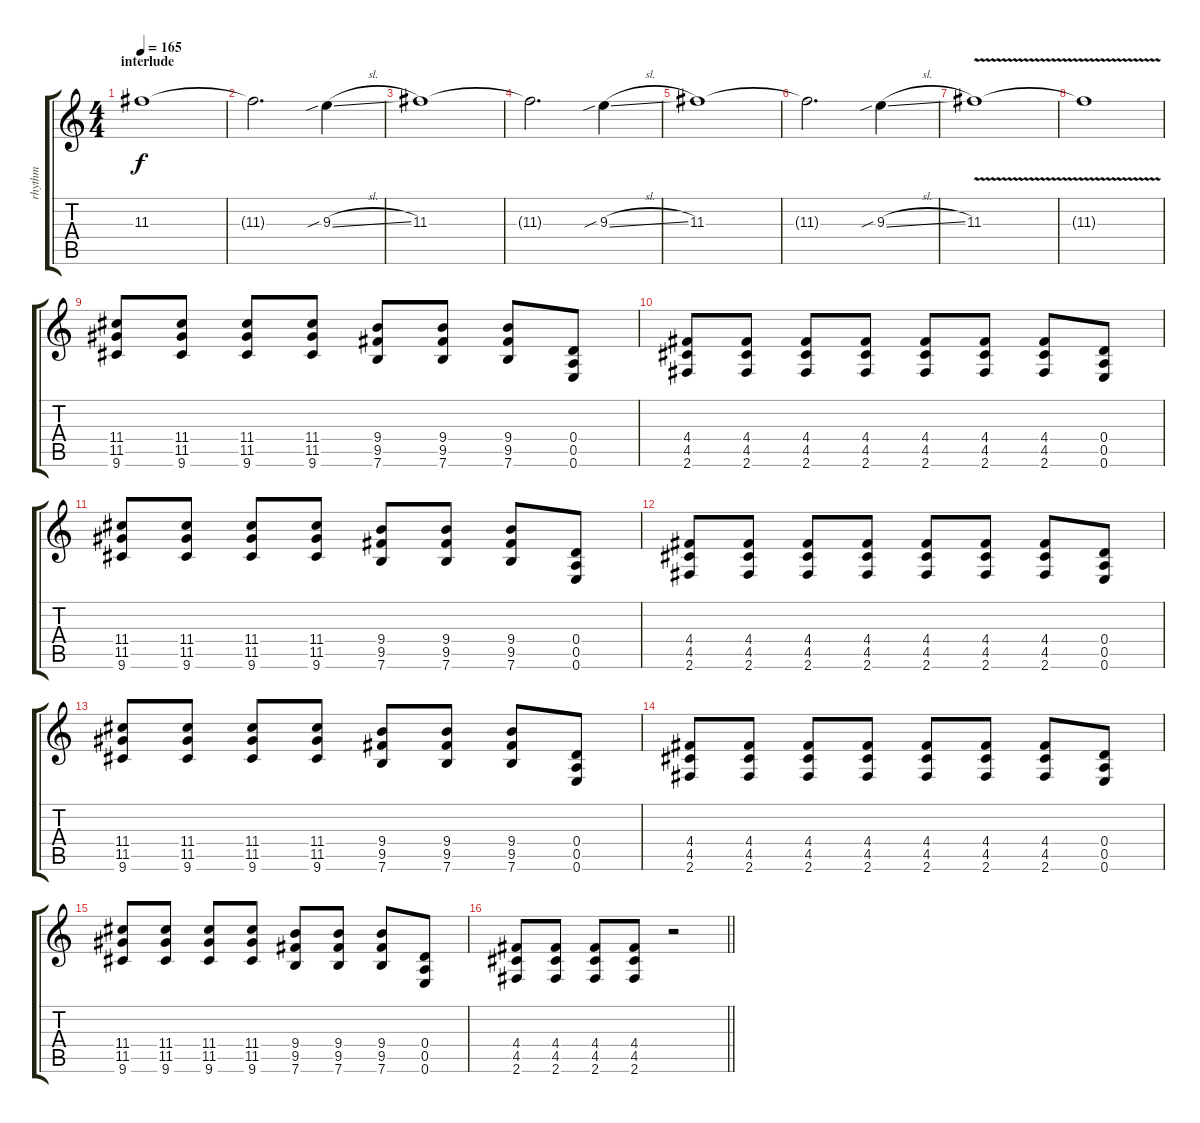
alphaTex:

\track ("rhythm" "rhythm") {instrument overdrivenguitar}
\staff {score tabs}
\tuning (E4 B3 G3 D3 A2 E2) {hide}
\ts (4 4)
\section ("" "interlude")
\tempo 165
\clef g2
\ks c
11.3.1{dy f} |
11.3{t}.2{d} 9.3{sib sl}.4 |
11.3.1 |
11.3{t}.2{d} 9.3{sib sl}.4 |
11.3.1 |
11.3{t}.2{d} 9.3{sib sl}.4 |
11.3{v}.1 |
11.3{t}.1 |
(11.4 11.5 9.6).8 (11.4 11.5 9.6).8 (11.4 11.5 9.6).8 (11.4 11.5 9.6).8 (9.4 9.5 7.6).8 (9.4 9.5 7.6).8 (9.4 9.5 7.6).8 (0.4 0.5 0.6).8 |
(4.4 4.5 2.6).8 (4.4 4.5 2.6).8 (4.4 4.5 2.6).8 (4.4 4.5 2.6).8 (4.4 4.5 2.6).8 (4.4 4.5 2.6).8 (4.4 4.5 2.6).8 (0.4 0.5 0.6).8 |
(11.4 11.5 9.6).8 (11.4 11.5 9.6).8 (11.4 11.5 9.6).8 (11.4 11.5 9.6).8 (9.4 9.5 7.6).8 (9.4 9.5 7.6).8 (9.4 9.5 7.6).8 (0.4 0.5 0.6).8 |
(4.4 4.5 2.6).8 (4.4 4.5 2.6).8 (4.4 4.5 2.6).8 (4.4 4.5 2.6).8 (4.4 4.5 2.6).8 (4.4 4.5 2.6).8 (4.4 4.5 2.6).8 (0.4 0.5 0.6).8 |
(11.4 11.5 9.6).8 (11.4 11.5 9.6).8 (11.4 11.5 9.6).8 (11.4 11.5 9.6).8 (9.4 9.5 7.6).8 (9.4 9.5 7.6).8 (9.4 9.5 7.6).8 (0.4 0.5 0.6).8 |
(4.4 4.5 2.6).8 (4.4 4.5 2.6).8 (4.4 4.5 2.6).8 (4.4 4.5 2.6).8 (4.4 4.5 2.6).8 (4.4 4.5 2.6).8 (4.4 4.5 2.6).8 (0.4 0.5 0.6).8 |
(11.4 11.5 9.6).8 (11.4 11.5 9.6).8 (11.4 11.5 9.6).8 (11.4 11.5 9.6).8 (9.4 9.5 7.6).8 (9.4 9.5 7.6).8 (9.4 9.5 7.6).8 (0.4 0.5 0.6).8 |
\barLineRight lightlight
(4.4 4.5 2.6).8 (4.4 4.5 2.6).8 (4.4 4.5 2.6).8 (4.4 4.5 2.6).8 r.2
